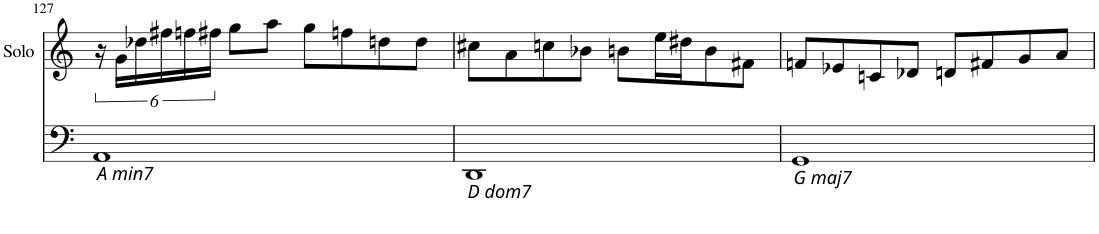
**kern	**kern
*part2	*part1
*staff2	*staff1
*I"(2)	*I"Solo
*	*I'Solo
!!LO:PB:g=z
*clefF4	*clefG2
*k[]	*k[]
*M4/4	*M4/4
=127	=127
!LO:TX:b:i:t=A min7	!
1AA	24r
.	24g\LL
.	24dd-X\
.	24ff#X\
.	24ffn\
.	24ff#X\JJ
.	8gg\L
.	8aa\J
.	8gg\L
.	8ffn\
.	8ddn\
.	8dd\J
=128	=128
!LO:TX:b:i:t=D dom7	!
1DD	8cc#X\L
.	8a\
.	8ccn\
.	8b-X\J
.	8bn\L
.	16ee\L
.	16dd#X\J
.	8b\
.	8f#X\J
=129	=129
!LO:TX:b:i:t=G maj7	!
1GG	8fn/L
.	8e-X/
.	8cn/
.	8d-X/J
.	8dn/L
.	8f#X/
.	8g/
.	8a/J
=	=
*-	*-
